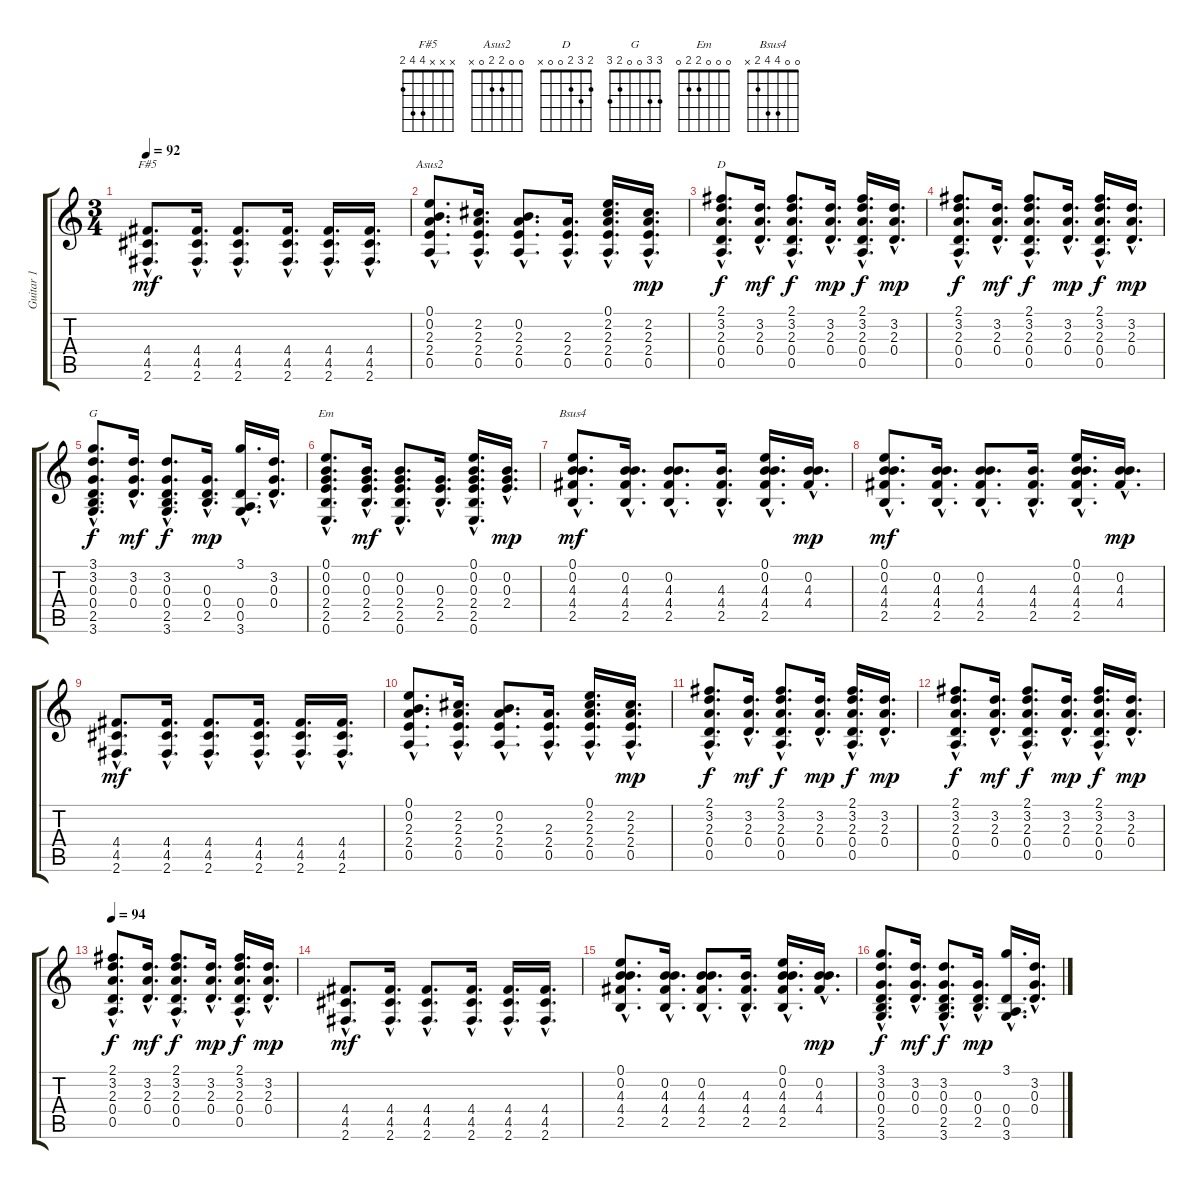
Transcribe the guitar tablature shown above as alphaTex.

\track ("Guitar 1" "Guitar 1") {instrument acousticguitarsteel}
\staff {score tabs}
\tuning (E4 B3 G3 D3 A2 E2) {hide}
\chord ("F#5" x x x 4 4 2)
\chord ("Asus2" 0 0 2 2 0 x)
\chord ("D" 2 3 2 0 0 x)
\chord ("G" 3 3 0 0 2 3)
\chord ("Em" 0 0 0 2 2 0)
\chord ("Bsus4" 0 0 4 4 2 x)
\ts (3 4)
\tempo 92
\clef g2
\ks c
(4.4{hac} 4.5{hac} 2.6{hac}).8{d ch "F#5" dy mf} (4.4{hac} 4.5{hac} 2.6{hac}).16{d} (4.4{hac} 4.5{hac} 2.6{hac}).8{d} (4.4{hac} 4.5{hac} 2.6{hac}).16{d} (4.4{hac} 4.5{hac} 2.6{hac}).16{d} (4.4{hac} 4.5{hac} 2.6{hac}).16{d} |
(0.1{hac} 0.2{hac} 2.3{hac} 2.4{hac} 0.5{hac}).8{d ch "Asus2"} (2.2{hac} 2.3{hac} 2.4{hac} 0.5{hac}).16{d} (0.2{hac} 2.3{hac} 2.4{hac} 0.5{hac}).8{d} (2.3{hac} 2.4{hac} 0.5{hac}).16{d} (0.1{hac} 2.2{hac} 2.3{hac} 2.4{hac} 0.5{hac}).16{d} (2.2{hac} 2.3{hac} 2.4{hac} 0.5{hac}).16{d dy mp} |
(2.1{hac} 3.2{hac} 2.3{hac} 0.4{hac} 0.5{hac}).8{d ch "D" dy f} (3.2{hac} 2.3{hac} 0.4{hac}).16{d dy mf} (2.1{hac} 3.2{hac} 2.3{hac} 0.4{hac} 0.5{hac}).8{d dy f} (3.2{hac} 2.3{hac} 0.4{hac}).16{d dy mp} (2.1{hac} 3.2{hac} 2.3{hac} 0.4{hac} 0.5{hac}).16{d dy f} (3.2{hac} 2.3{hac} 0.4{hac}).16{d dy mp} |
(2.1{hac} 3.2{hac} 2.3{hac} 0.4{hac} 0.5{hac}).8{d dy f} (3.2{hac} 2.3{hac} 0.4{hac}).16{d dy mf} (2.1{hac} 3.2{hac} 2.3{hac} 0.4{hac} 0.5{hac}).8{d dy f} (3.2{hac} 2.3{hac} 0.4{hac}).16{d dy mp} (2.1{hac} 3.2{hac} 2.3{hac} 0.4{hac} 0.5{hac}).16{d dy f} (3.2{hac} 2.3{hac} 0.4{hac}).16{d dy mp} |
(3.1{hac} 3.2{hac} 0.3{hac} 0.4{hac} 2.5{hac} 3.6{hac}).8{d ch "G" dy f} (3.2{hac} 0.3{hac} 0.4{hac}).16{d dy mf} (3.2{hac} 0.3{hac} 0.4{hac} 2.5{hac} 3.6{hac}).8{d dy f} (0.3{hac} 0.4{hac} 2.5{hac}).16{d dy mp} (3.1{hac} 0.4{hac} 0.5{hac} 3.6{hac}).16{d} (3.2{hac} 0.3{hac} 0.4{hac}).16{d} |
(0.1{hac} 0.2{hac} 0.3{hac} 2.4{hac} 2.5{hac} 0.6{hac}).8{d ch "Em"} (0.2{hac} 0.3{hac} 2.4{hac} 2.5{hac}).16{d dy mf} (0.2{hac} 0.3{hac} 2.4{hac} 2.5{hac} 0.6{hac}).8{d} (0.3{hac} 2.4{hac} 2.5{hac}).16{d} (0.1{hac} 0.2{hac} 0.3{hac} 2.4{hac} 2.5{hac} 0.6{hac}).16{d} (0.2{hac} 0.3{hac} 2.4{hac}).16{d dy mp} |
(0.1{hac} 0.2{hac} 4.3{hac} 4.4{hac} 2.5{hac}).8{d ch "Bsus4" dy mf} (0.2{hac} 4.3{hac} 4.4{hac} 2.5{hac}).16{d} (0.2{hac} 4.3{hac} 4.4{hac} 2.5{hac}).8{d} (4.3{hac} 4.4{hac} 2.5{hac}).16{d} (0.1{hac} 0.2{hac} 4.3{hac} 4.4{hac} 2.5{hac}).16{d} (0.2{hac} 4.3{hac} 4.4{hac}).16{d dy mp} |
(0.1{hac} 0.2{hac} 4.3{hac} 4.4{hac} 2.5{hac}).8{d dy mf} (0.2{hac} 4.3{hac} 4.4{hac} 2.5{hac}).16{d} (0.2{hac} 4.3{hac} 4.4{hac} 2.5{hac}).8{d} (4.3{hac} 4.4{hac} 2.5{hac}).16{d} (0.1{hac} 0.2{hac} 4.3{hac} 4.4{hac} 2.5{hac}).16{d} (0.2{hac} 4.3{hac} 4.4{hac}).16{d dy mp} |
(4.4{hac} 4.5{hac} 2.6{hac}).8{d dy mf} (4.4{hac} 4.5{hac} 2.6{hac}).16{d} (4.4{hac} 4.5{hac} 2.6{hac}).8{d} (4.4{hac} 4.5{hac} 2.6{hac}).16{d} (4.4{hac} 4.5{hac} 2.6{hac}).16{d} (4.4{hac} 4.5{hac} 2.6{hac}).16{d} |
(0.1{hac} 0.2{hac} 2.3{hac} 2.4{hac} 0.5{hac}).8{d} (2.2{hac} 2.3{hac} 2.4{hac} 0.5{hac}).16{d} (0.2{hac} 2.3{hac} 2.4{hac} 0.5{hac}).8{d} (2.3{hac} 2.4{hac} 0.5{hac}).16{d} (0.1{hac} 2.2{hac} 2.3{hac} 2.4{hac} 0.5{hac}).16{d} (2.2{hac} 2.3{hac} 2.4{hac} 0.5{hac}).16{d dy mp} |
(2.1{hac} 3.2{hac} 2.3{hac} 0.4{hac} 0.5{hac}).8{d dy f} (3.2{hac} 2.3{hac} 0.4{hac}).16{d dy mf} (2.1{hac} 3.2{hac} 2.3{hac} 0.4{hac} 0.5{hac}).8{d dy f} (3.2{hac} 2.3{hac} 0.4{hac}).16{d dy mp} (2.1{hac} 3.2{hac} 2.3{hac} 0.4{hac} 0.5{hac}).16{d dy f} (3.2{hac} 2.3{hac} 0.4{hac}).16{d dy mp} |
(2.1{hac} 3.2{hac} 2.3{hac} 0.4{hac} 0.5{hac}).8{d dy f} (3.2{hac} 2.3{hac} 0.4{hac}).16{d dy mf} (2.1{hac} 3.2{hac} 2.3{hac} 0.4{hac} 0.5{hac}).8{d dy f} (3.2{hac} 2.3{hac} 0.4{hac}).16{d dy mp} (2.1{hac} 3.2{hac} 2.3{hac} 0.4{hac} 0.5{hac}).16{d dy f} (3.2{hac} 2.3{hac} 0.4{hac}).16{d dy mp} |
\tempo 94
(2.1{hac} 3.2{hac} 2.3{hac} 0.4{hac} 0.5{hac}).8{d dy f} (3.2{hac} 2.3{hac} 0.4{hac}).16{d dy mf} (2.1{hac} 3.2{hac} 2.3{hac} 0.4{hac} 0.5{hac}).8{d dy f} (3.2{hac} 2.3{hac} 0.4{hac}).16{d dy mp} (2.1{hac} 3.2{hac} 2.3{hac} 0.4{hac} 0.5{hac}).16{d dy f} (3.2{hac} 2.3{hac} 0.4{hac}).16{d dy mp} |
(4.4{hac} 4.5{hac} 2.6{hac}).8{d dy mf} (4.4{hac} 4.5{hac} 2.6{hac}).16{d} (4.4{hac} 4.5{hac} 2.6{hac}).8{d} (4.4{hac} 4.5{hac} 2.6{hac}).16{d} (4.4{hac} 4.5{hac} 2.6{hac}).16{d} (4.4{hac} 4.5{hac} 2.6{hac}).16{d} |
(0.1{hac} 0.2{hac} 4.3{hac} 4.4{hac} 2.5{hac}).8{d} (0.2{hac} 4.3{hac} 4.4{hac} 2.5{hac}).16{d} (0.2{hac} 4.3{hac} 4.4{hac} 2.5{hac}).8{d} (4.3{hac} 4.4{hac} 2.5{hac}).16{d} (0.1{hac} 0.2{hac} 4.3{hac} 4.4{hac} 2.5{hac}).16{d} (0.2{hac} 4.3{hac} 4.4{hac}).16{d dy mp} |
(3.1{hac} 3.2{hac} 0.3{hac} 0.4{hac} 2.5{hac} 3.6{hac}).8{d dy f} (3.2{hac} 0.3{hac} 0.4{hac}).16{d dy mf} (3.2{hac} 0.3{hac} 0.4{hac} 2.5{hac} 3.6{hac}).8{d dy f} (0.3{hac} 0.4{hac} 2.5{hac}).16{d dy mp} (3.1{hac} 0.4{hac} 0.5{hac} 3.6{hac}).16{d} (3.2{hac} 0.3{hac} 0.4{hac}).16{d}
